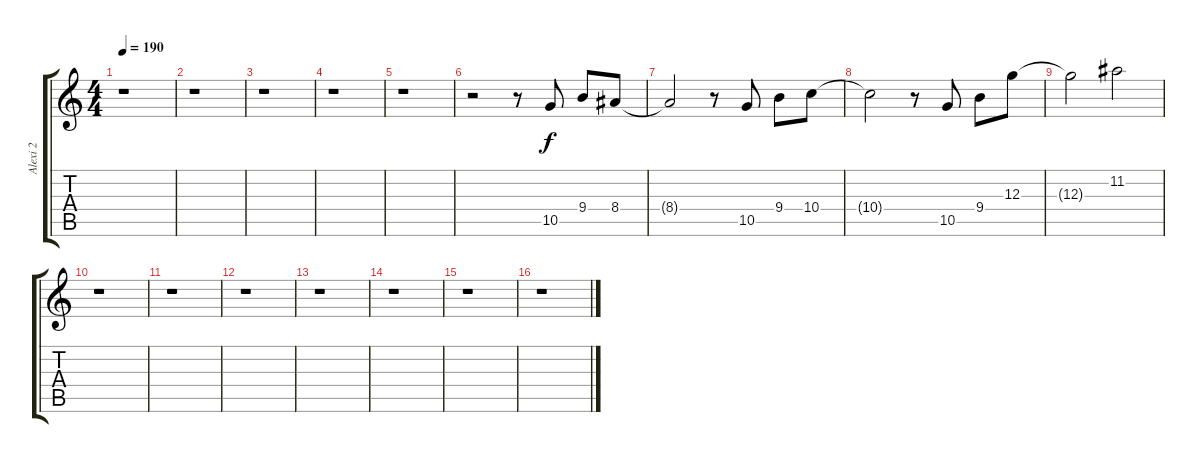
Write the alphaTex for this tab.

\track ("Alexi 2" "Alexi 2") {instrument distortionguitar}
\staff {score tabs}
\tuning (E4 B3 G3 D3 A2 E2) {hide}
\ts (4 4)
\tempo 190
\clef g2
\ks c
r.1{dy f instrument distortionguitar} |
r.1 |
r.1 |
r.1 |
r.1 |
r.2 r.8 10.5.8 9.4.8 8.4.8 |
8.4{t}.2 r.8 10.5.8 9.4.8 10.4.8 |
10.4{t}.2 r.8 10.5.8 9.4.8 12.3.8 |
12.3{t}.2 11.2.2 |
r.1 |
r.1 |
r.1 |
r.1 |
r.1 |
r.1 |
r.1
